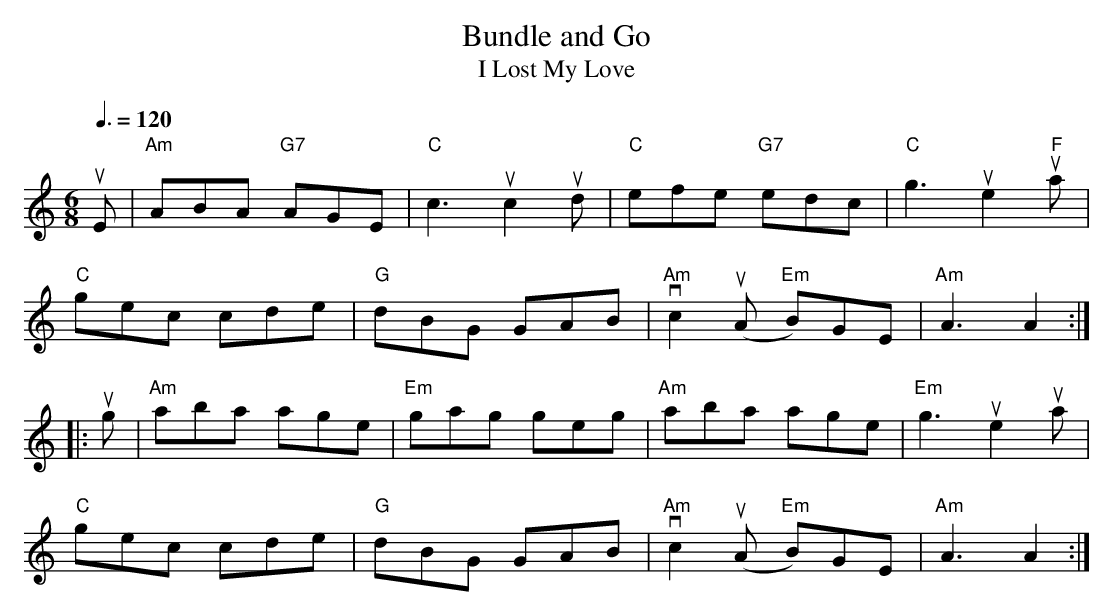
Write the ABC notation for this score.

X:1
T:Bundle and Go
T:I Lost My Love
M:6/8
Q:3/8=120
K:Am
uE|"Am"ABA "G7"AGE|"C"c3 uc2ud|"C"efe "G7"edc|"C"g3 ue2"F"ua|
"C"gec cde|"G"dBG GAB|"Am"vc2 (uA "Em"B)GE|"Am"A3 A2::
ug|"Am"aba age|"Em"gag geg|"Am"aba age|"Em"g3 ue2ua|
"C"gec cde|"G"dBG GAB|"Am"vc2 (uA "Em"B)GE|"Am"A3 A2:|
